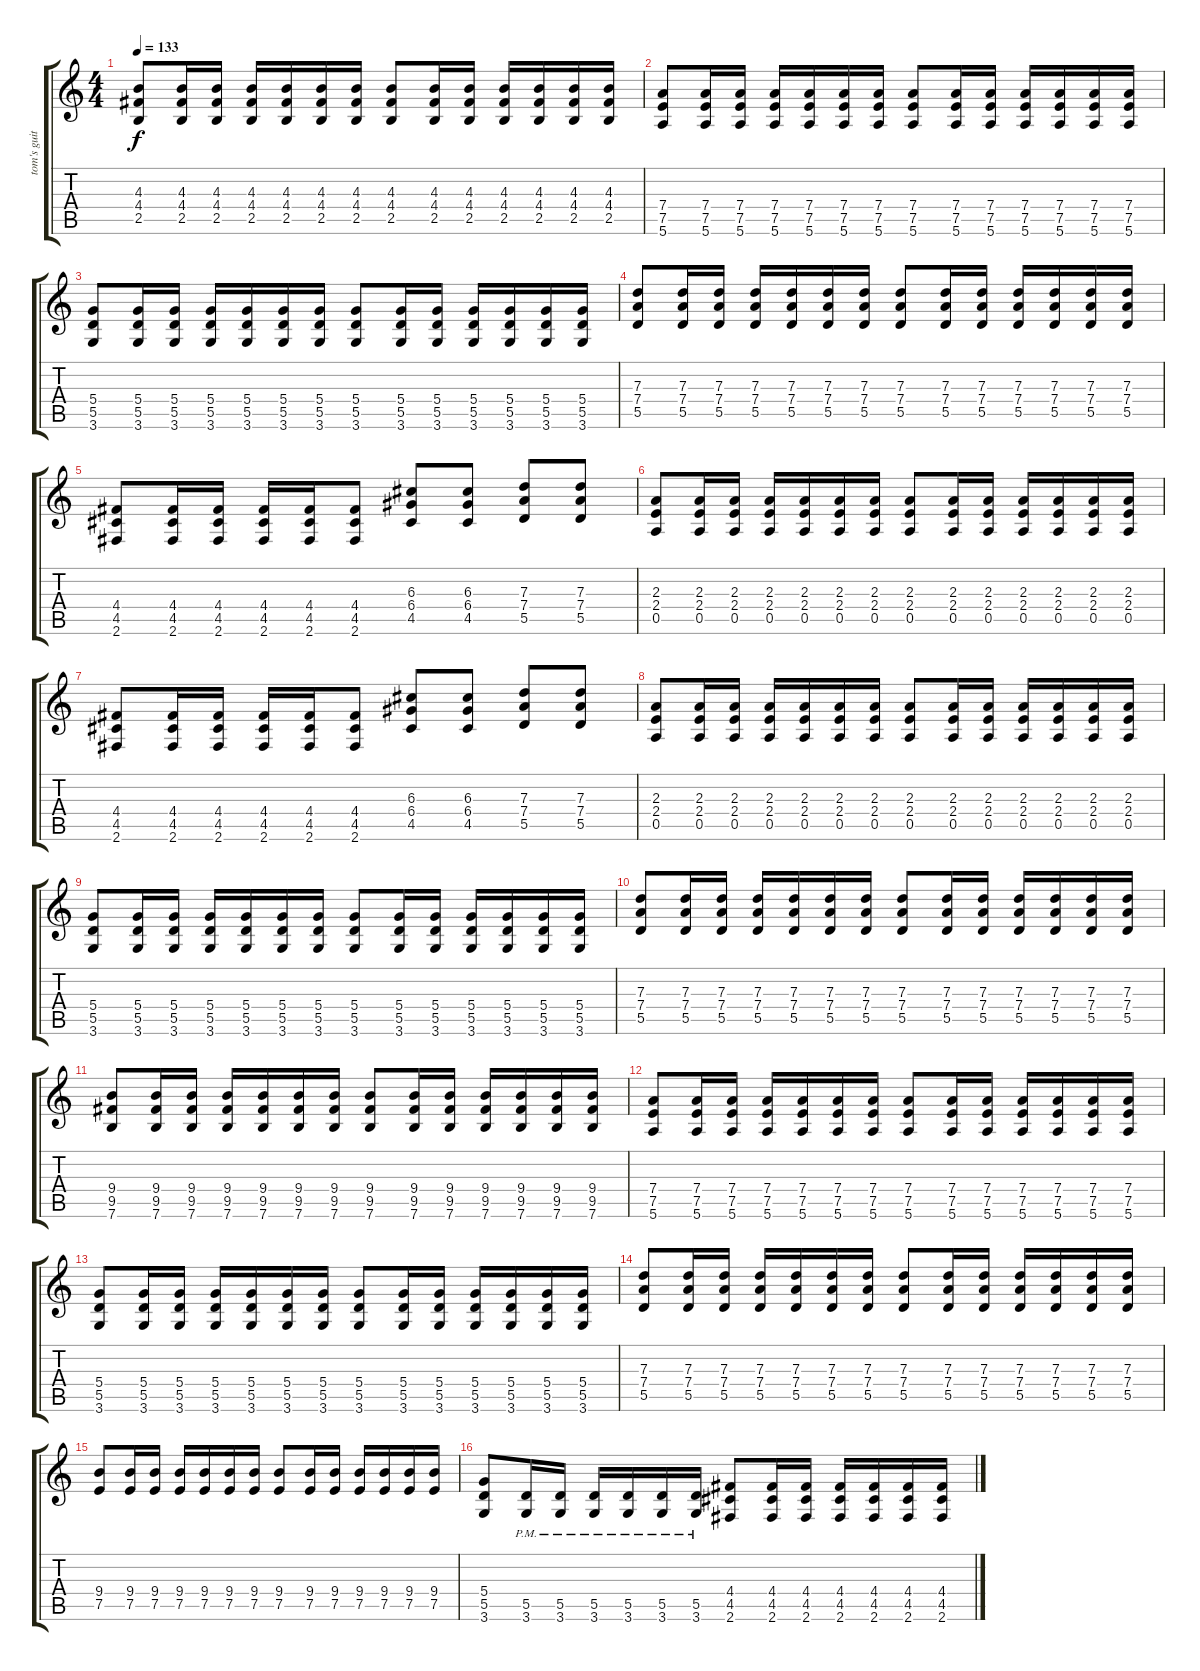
\track ("tom's guitar" "tom's guit") {instrument distortionguitar}
\staff {score tabs}
\tuning (E4 B3 G3 D3 A2 E2) {hide}
\ts (4 4)
\tempo 133
\clef g2
\ks c
(4.3 4.4 2.5).8{dy f} (4.3 4.4 2.5).16 (4.3 4.4 2.5).16 (4.3 4.4 2.5).16 (4.3 4.4 2.5).16 (4.3 4.4 2.5).16 (4.3 4.4 2.5).16 (4.3 4.4 2.5).8 (4.3 4.4 2.5).16 (4.3 4.4 2.5).16 (4.3 4.4 2.5).16 (4.3 4.4 2.5).16 (4.3 4.4 2.5).16 (4.3 4.4 2.5).16 |
(7.4 7.5 5.6).8 (7.4 7.5 5.6).16 (7.4 7.5 5.6).16 (7.4 7.5 5.6).16 (7.4 7.5 5.6).16 (7.4 7.5 5.6).16 (7.4 7.5 5.6).16 (7.4 7.5 5.6).8 (7.4 7.5 5.6).16 (7.4 7.5 5.6).16 (7.4 7.5 5.6).16 (7.4 7.5 5.6).16 (7.4 7.5 5.6).16 (7.4 7.5 5.6).16 |
(5.4 5.5 3.6).8 (5.4 5.5 3.6).16 (5.4 5.5 3.6).16 (5.4 5.5 3.6).16 (5.4 5.5 3.6).16 (5.4 5.5 3.6).16 (5.4 5.5 3.6).16 (5.4 5.5 3.6).8 (5.4 5.5 3.6).16 (5.4 5.5 3.6).16 (5.4 5.5 3.6).16 (5.4 5.5 3.6).16 (5.4 5.5 3.6).16 (5.4 5.5 3.6).16 |
(7.3 7.4 5.5).8 (7.3 7.4 5.5).16 (7.3 7.4 5.5).16 (7.3 7.4 5.5).16 (7.3 7.4 5.5).16 (7.3 7.4 5.5).16 (7.3 7.4 5.5).16 (7.3 7.4 5.5).8 (7.3 7.4 5.5).16 (7.3 7.4 5.5).16 (7.3 7.4 5.5).16 (7.3 7.4 5.5).16 (7.3 7.4 5.5).16 (7.3 7.4 5.5).16 |
(4.4 4.5 2.6).8 (4.4 4.5 2.6).16 (4.4 4.5 2.6).16 (4.4 4.5 2.6).16 (4.4 4.5 2.6).16 (4.4 4.5 2.6).8 (6.3 6.4 4.5).8 (6.3 6.4 4.5).8 (7.3 7.4 5.5).8 (7.3 7.4 5.5).8 |
(2.3 2.4 0.5).8 (2.3 2.4 0.5).16 (2.3 2.4 0.5).16 (2.3 2.4 0.5).16 (2.3 2.4 0.5).16 (2.3 2.4 0.5).16 (2.3 2.4 0.5).16 (2.3 2.4 0.5).8 (2.3 2.4 0.5).16 (2.3 2.4 0.5).16 (2.3 2.4 0.5).16 (2.3 2.4 0.5).16 (2.3 2.4 0.5).16 (2.3 2.4 0.5).16 |
(4.4 4.5 2.6).8 (4.4 4.5 2.6).16 (4.4 4.5 2.6).16 (4.4 4.5 2.6).16 (4.4 4.5 2.6).16 (4.4 4.5 2.6).8 (6.3 6.4 4.5).8 (6.3 6.4 4.5).8 (7.3 7.4 5.5).8 (7.3 7.4 5.5).8 |
(2.3 2.4 0.5).8 (2.3 2.4 0.5).16 (2.3 2.4 0.5).16 (2.3 2.4 0.5).16 (2.3 2.4 0.5).16 (2.3 2.4 0.5).16 (2.3 2.4 0.5).16 (2.3 2.4 0.5).8 (2.3 2.4 0.5).16 (2.3 2.4 0.5).16 (2.3 2.4 0.5).16 (2.3 2.4 0.5).16 (2.3 2.4 0.5).16 (2.3 2.4 0.5).16 |
(5.4 5.5 3.6).8 (5.4 5.5 3.6).16 (5.4 5.5 3.6).16 (5.4 5.5 3.6).16 (5.4 5.5 3.6).16 (5.4 5.5 3.6).16 (5.4 5.5 3.6).16 (5.4 5.5 3.6).8 (5.4 5.5 3.6).16 (5.4 5.5 3.6).16 (5.4 5.5 3.6).16 (5.4 5.5 3.6).16 (5.4 5.5 3.6).16 (5.4 5.5 3.6).16 |
(7.3 7.4 5.5).8 (7.3 7.4 5.5).16 (7.3 7.4 5.5).16 (7.3 7.4 5.5).16 (7.3 7.4 5.5).16 (7.3 7.4 5.5).16 (7.3 7.4 5.5).16 (7.3 7.4 5.5).8 (7.3 7.4 5.5).16 (7.3 7.4 5.5).16 (7.3 7.4 5.5).16 (7.3 7.4 5.5).16 (7.3 7.4 5.5).16 (7.3 7.4 5.5).16 |
(9.4 9.5 7.6).8 (9.4 9.5 7.6).16 (9.4 9.5 7.6).16 (9.4 9.5 7.6).16 (9.4 9.5 7.6).16 (9.4 9.5 7.6).16 (9.4 9.5 7.6).16 (9.4 9.5 7.6).8 (9.4 9.5 7.6).16 (9.4 9.5 7.6).16 (9.4 9.5 7.6).16 (9.4 9.5 7.6).16 (9.4 9.5 7.6).16 (9.4 9.5 7.6).16 |
(7.4 7.5 5.6).8 (7.4 7.5 5.6).16 (7.4 7.5 5.6).16 (7.4 7.5 5.6).16 (7.4 7.5 5.6).16 (7.4 7.5 5.6).16 (7.4 7.5 5.6).16 (7.4 7.5 5.6).8 (7.4 7.5 5.6).16 (7.4 7.5 5.6).16 (7.4 7.5 5.6).16 (7.4 7.5 5.6).16 (7.4 7.5 5.6).16 (7.4 7.5 5.6).16 |
(5.4 5.5 3.6).8 (5.4 5.5 3.6).16 (5.4 5.5 3.6).16 (5.4 5.5 3.6).16 (5.4 5.5 3.6).16 (5.4 5.5 3.6).16 (5.4 5.5 3.6).16 (5.4 5.5 3.6).8 (5.4 5.5 3.6).16 (5.4 5.5 3.6).16 (5.4 5.5 3.6).16 (5.4 5.5 3.6).16 (5.4 5.5 3.6).16 (5.4 5.5 3.6).16 |
(7.3 7.4 5.5).8 (7.3 7.4 5.5).16 (7.3 7.4 5.5).16 (7.3 7.4 5.5).16 (7.3 7.4 5.5).16 (7.3 7.4 5.5).16 (7.3 7.4 5.5).16 (7.3 7.4 5.5).8 (7.3 7.4 5.5).16 (7.3 7.4 5.5).16 (7.3 7.4 5.5).16 (7.3 7.4 5.5).16 (7.3 7.4 5.5).16 (7.3 7.4 5.5).16 |
(9.4 7.5).8 (9.4 7.5).16 (9.4 7.5).16 (9.4 7.5).16 (9.4 7.5).16 (9.4 7.5).16 (9.4 7.5).16 (9.4 7.5).8 (9.4 7.5).16 (9.4 7.5).16 (9.4 7.5).16 (9.4 7.5).16 (9.4 7.5).16 (9.4 7.5).16 |
(5.4 5.5 3.6).8 (5.5{pm} 3.6).16 (5.5{pm} 3.6).16 (5.5{pm} 3.6).16 (5.5{pm} 3.6).16 (5.5{pm} 3.6).16 (5.5{pm} 3.6).16 (4.4 4.5 2.6).8 (4.4 4.5 2.6).16 (4.4 4.5 2.6).16 (4.4 4.5 2.6).16 (4.4 4.5 2.6).16 (4.4 4.5 2.6).16 (4.4 4.5 2.6).16
